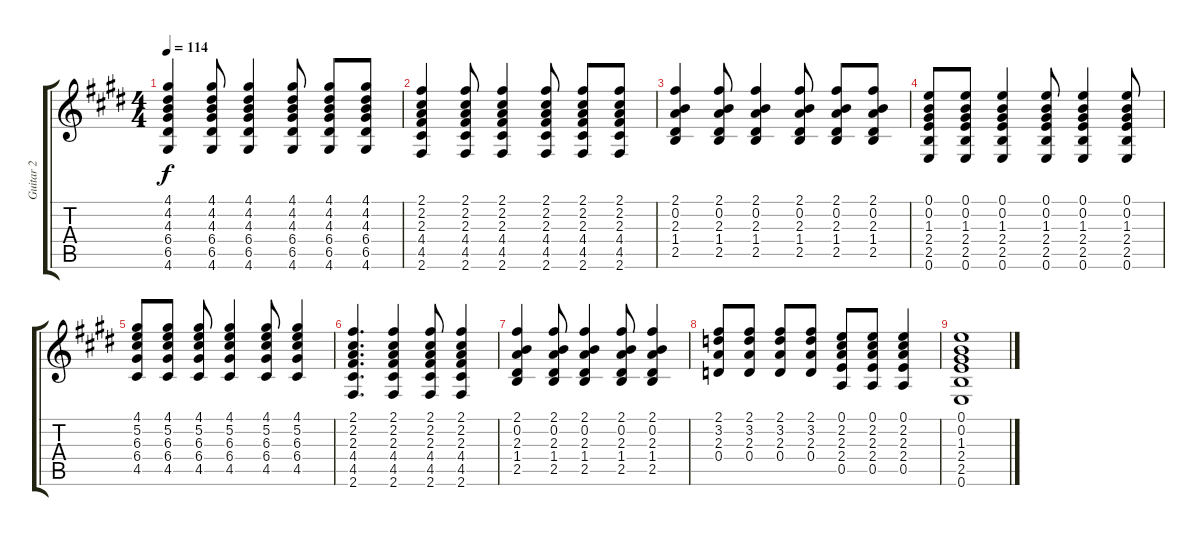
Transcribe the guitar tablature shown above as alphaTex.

\track ("Guitar 2" "Guitar 2") {instrument acousticguitarsteel}
\staff {score tabs}
\tuning (E4 B3 G3 D3 A2 E2) {hide}
\ts (4 4)
\tempo 114
\clef g2
\ks e
(4.1 4.2 4.3 6.4 6.5 4.6).4{dy f} (4.1 4.2 4.3 6.4 6.5 4.6).8 (4.1 4.2 4.3 6.4 6.5 4.6).4 (4.1 4.2 4.3 6.4 6.5 4.6).8 (4.1 4.2 4.3 6.4 6.5 4.6).8 (4.1 4.2 4.3 6.4 6.5 4.6).8 |
(2.1 2.2 2.3 4.4 4.5 2.6).4 (2.1 2.2 2.3 4.4 4.5 2.6).8 (2.1 2.2 2.3 4.4 4.5 2.6).4 (2.1 2.2 2.3 4.4 4.5 2.6).8 (2.1 2.2 2.3 4.4 4.5 2.6).8 (2.1 2.2 2.3 4.4 4.5 2.6).8 |
(2.1 0.2 2.3 1.4 2.5).4 (2.1 0.2 2.3 1.4 2.5).8 (2.1 0.2 2.3 1.4 2.5).4 (2.1 0.2 2.3 1.4 2.5).8 (2.1 0.2 2.3 1.4 2.5).8 (2.1 0.2 2.3 1.4 2.5).8 |
(0.1 0.2 1.3 2.4 2.5 0.6).8 (0.1 0.2 1.3 2.4 2.5 0.6).8 (0.1 0.2 1.3 2.4 2.5 0.6).4 (0.1 0.2 1.3 2.4 2.5 0.6).8 (0.1 0.2 1.3 2.4 2.5 0.6).4 (0.1 0.2 1.3 2.4 2.5 0.6).8 |
(4.1 5.2 6.3 6.4 4.5).8 (4.1 5.2 6.3 6.4 4.5).8 (4.1 5.2 6.3 6.4 4.5).8 (4.1 5.2 6.3 6.4 4.5).4 (4.1 5.2 6.3 6.4 4.5).8 (4.1 5.2 6.3 6.4 4.5).4 |
(2.1 2.2 2.3 4.4 4.5 2.6).4{d} (2.1 2.2 2.3 4.4 4.5 2.6).4 (2.1 2.2 2.3 4.4 4.5 2.6).8 (2.1 2.2 2.3 4.4 4.5 2.6).4 |
(2.1 0.2 2.3 1.4 2.5).4 (2.1 0.2 2.3 1.4 2.5).8 (2.1 0.2 2.3 1.4 2.5).4 (2.1 0.2 2.3 1.4 2.5).8 (2.1 0.2 2.3 1.4 2.5).4 |
(2.1 3.2 2.3 0.4).8 (2.1 3.2 2.3 0.4).8 (2.1 3.2 2.3 0.4).8 (2.1 3.2 2.3 0.4).8 (0.1 2.2 2.3 2.4 0.5).8 (0.1 2.2 2.3 2.4 0.5).8 (0.1 2.2 2.3 2.4 0.5).4 |
(0.1 0.2 1.3 2.4 2.5 0.6).1
